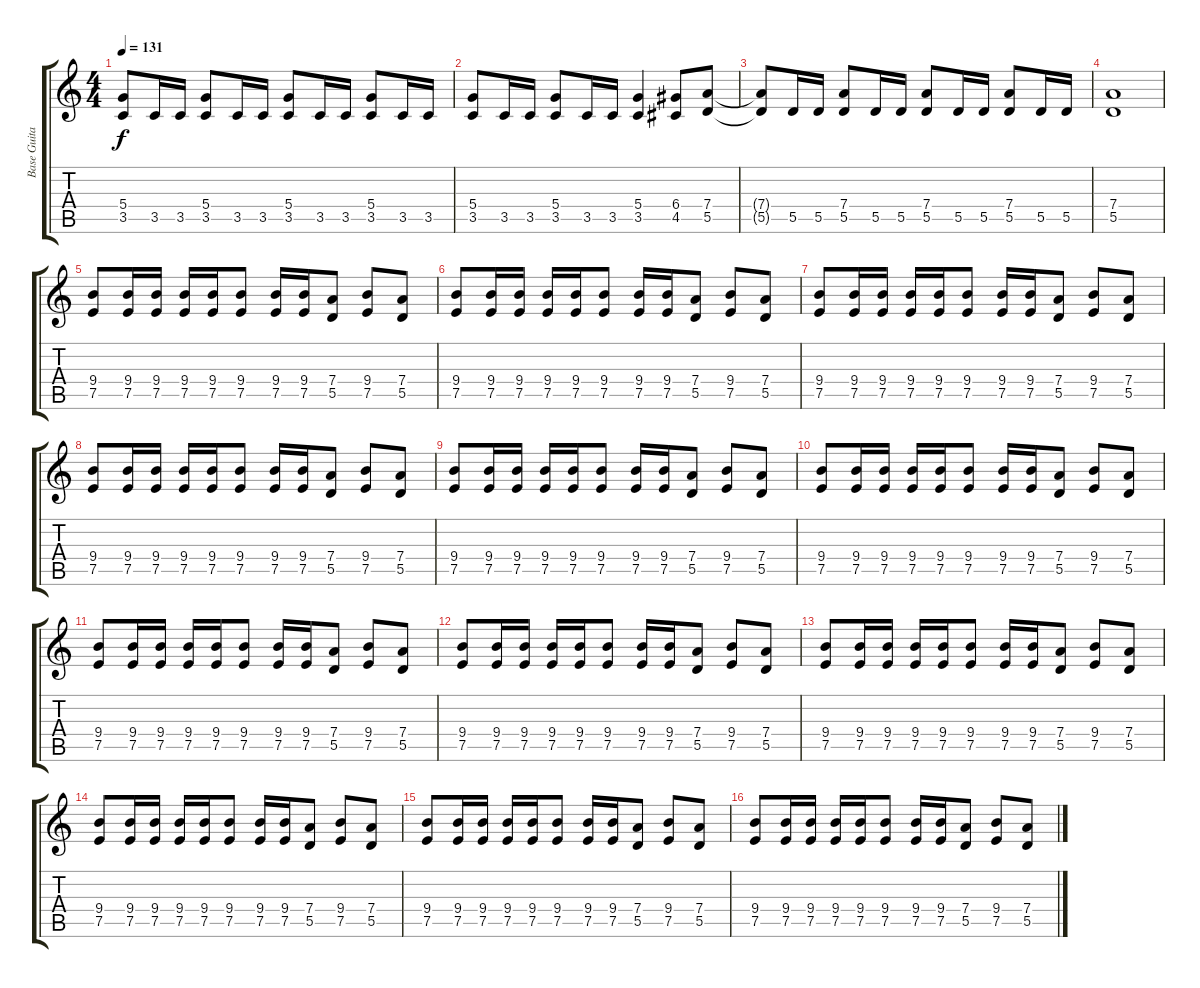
\track ("Base Guitar" "Base Guita") {instrument distortionguitar}
\staff {score tabs}
\tuning (E4 B3 G3 D3 A2 E2) {hide}
\ts (4 4)
\tempo 131
\clef g2
\ks c
(5.4{t} 3.5{t}).8{dy f} 3.5.16 3.5.16 (5.4 3.5).8 3.5.16 3.5.16 (5.4 3.5).8 3.5.16 3.5.16 (5.4 3.5).8 3.5.16 3.5.16 |
(5.4 3.5).8 3.5.16 3.5.16 (5.4 3.5).8 3.5.16 3.5.16 (5.4 3.5).4 (6.4 4.5).8 (7.4 5.5).8 |
(7.4{t} 5.5{t}).8 5.5.16 5.5.16 (7.4 5.5).8 5.5.16 5.5.16 (7.4 5.5).8 5.5.16 5.5.16 (7.4 5.5).8 5.5.16 5.5.16 |
(7.4 5.5).1 |
(9.4 7.5).8 (9.4 7.5).16 (9.4 7.5).16 (9.4 7.5).16 (9.4 7.5).16 (9.4 7.5).8 (9.4 7.5).16 (9.4 7.5).16 (7.4 5.5).8 (9.4 7.5).8 (7.4 5.5).8 |
(9.4 7.5).8 (9.4 7.5).16 (9.4 7.5).16 (9.4 7.5).16 (9.4 7.5).16 (9.4 7.5).8 (9.4 7.5).16 (9.4 7.5).16 (7.4 5.5).8 (9.4 7.5).8 (7.4 5.5).8 |
(9.4 7.5).8 (9.4 7.5).16 (9.4 7.5).16 (9.4 7.5).16 (9.4 7.5).16 (9.4 7.5).8 (9.4 7.5).16 (9.4 7.5).16 (7.4 5.5).8 (9.4 7.5).8 (7.4 5.5).8 |
(9.4 7.5).8 (9.4 7.5).16 (9.4 7.5).16 (9.4 7.5).16 (9.4 7.5).16 (9.4 7.5).8 (9.4 7.5).16 (9.4 7.5).16 (7.4 5.5).8 (9.4 7.5).8 (7.4 5.5).8 |
(9.4 7.5).8 (9.4 7.5).16 (9.4 7.5).16 (9.4 7.5).16 (9.4 7.5).16 (9.4 7.5).8 (9.4 7.5).16 (9.4 7.5).16 (7.4 5.5).8 (9.4 7.5).8 (7.4 5.5).8 |
(9.4 7.5).8 (9.4 7.5).16 (9.4 7.5).16 (9.4 7.5).16 (9.4 7.5).16 (9.4 7.5).8 (9.4 7.5).16 (9.4 7.5).16 (7.4 5.5).8 (9.4 7.5).8 (7.4 5.5).8 |
(9.4 7.5).8 (9.4 7.5).16 (9.4 7.5).16 (9.4 7.5).16 (9.4 7.5).16 (9.4 7.5).8 (9.4 7.5).16 (9.4 7.5).16 (7.4 5.5).8 (9.4 7.5).8 (7.4 5.5).8 |
(9.4 7.5).8 (9.4 7.5).16 (9.4 7.5).16 (9.4 7.5).16 (9.4 7.5).16 (9.4 7.5).8 (9.4 7.5).16 (9.4 7.5).16 (7.4 5.5).8 (9.4 7.5).8 (7.4 5.5).8 |
(9.4 7.5).8 (9.4 7.5).16 (9.4 7.5).16 (9.4 7.5).16 (9.4 7.5).16 (9.4 7.5).8 (9.4 7.5).16 (9.4 7.5).16 (7.4 5.5).8 (9.4 7.5).8 (7.4 5.5).8 |
(9.4 7.5).8 (9.4 7.5).16 (9.4 7.5).16 (9.4 7.5).16 (9.4 7.5).16 (9.4 7.5).8 (9.4 7.5).16 (9.4 7.5).16 (7.4 5.5).8 (9.4 7.5).8 (7.4 5.5).8 |
(9.4 7.5).8 (9.4 7.5).16 (9.4 7.5).16 (9.4 7.5).16 (9.4 7.5).16 (9.4 7.5).8 (9.4 7.5).16 (9.4 7.5).16 (7.4 5.5).8 (9.4 7.5).8 (7.4 5.5).8 |
(9.4 7.5).8 (9.4 7.5).16 (9.4 7.5).16 (9.4 7.5).16 (9.4 7.5).16 (9.4 7.5).8 (9.4 7.5).16 (9.4 7.5).16 (7.4 5.5).8 (9.4 7.5).8 (7.4 5.5).8
